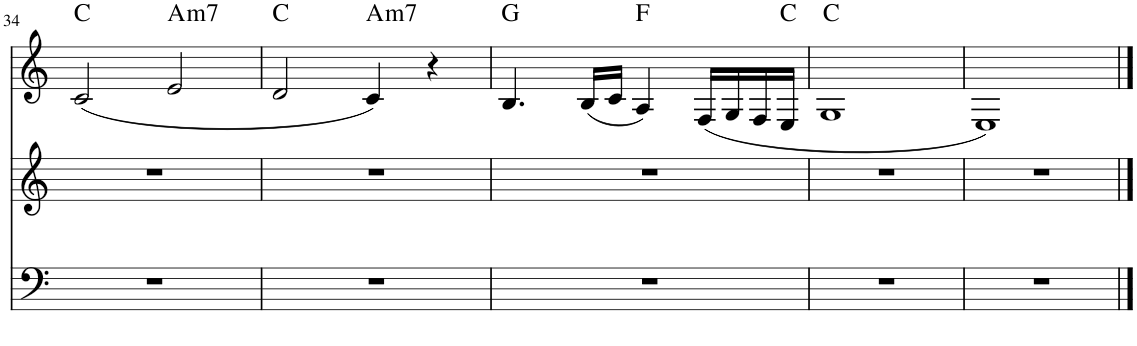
**kern	**kern	**kern	**harte
*part3	*part2	*part1	*part1
*staff3	*staff2	*staff1	*
*I"Voice	*I"Voice	*I"Voice	*
!!LO:PB:g=z
*clefF4	*clefG2	*clefG2	*
*k[]	*k[]	*k[]	*
*M4/4	*M4/4	*M4/4	*
=34	=34	=34	=34
!	!	!	!LO:H:kt=N.C.
1r	1r	(2c/	N
!	!	!	!LO:H:kt=m7
.	.	2e/	A:min7
=35	=35	=35	=35
!	!	!	!LO:H:kt=N.C.
1r	1r	2d/	N
!	!	!	!LO:H:kt=m7
.	.	4c/)	A:min7
.	.	4r	.
=36	=36	=36	=36
!	!	!	!LO:H:kt=N.C.
1r	1r	4.B/	N
.	.	(16B/LL	.
.	.	16c/JJ	.
!	!	!	!LO:H:kt=N.C.
.	.	4A/)	N
.	.	(16F/LL	.
.	.	16G/	.
.	.	16F/	.
!	!	!	!LO:H:kt=N.C.
.	.	16E/JJ	N
=37	=37	=37	=37
!	!	!	!LO:H:kt=N.C.
1r	1r	1G	N
=38	=38	=38	=38
1r	1r	1E)	.
==	==	==	==
*-	*-	*-	*-
